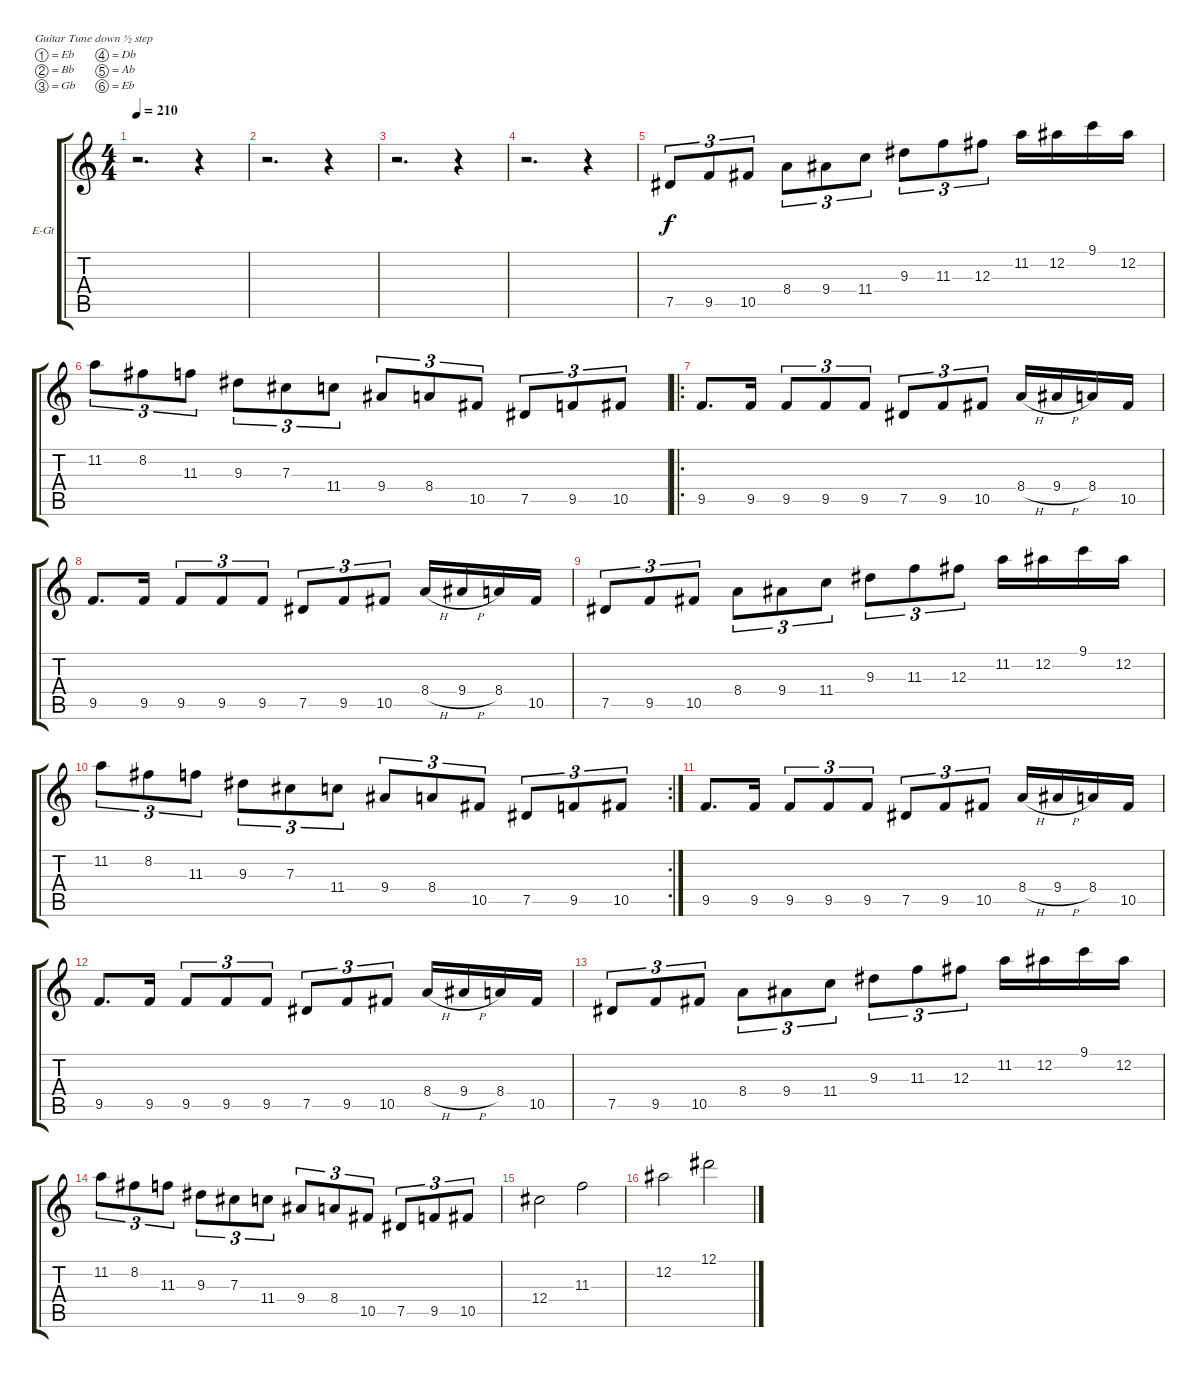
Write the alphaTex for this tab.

\bracketExtendMode groupsimilarinstruments
\firstSystemTrackNameOrientation horizontal
\otherSystemsTrackNameOrientation horizontal
\track ("Malmsteen Líder" "E-Gt") {instrument distortionguitar}
\staff {score tabs}
\tuning (Eb4 Bb3 Gb3 Db3 Ab2 Eb2)
\ts (4 4)
\tempo 210
\clef g2
\ks c
r.2{d dy f} r.4 |
r.2{d} r.4 |
r.2{d} r.4 |
r.2{d} r.4 |
7.5.8{tu (3 2)} 9.5.8{tu (3 2)} 10.5.8{tu (3 2)} 8.4.8{tu (3 2)} 9.4.8{tu (3 2)} 11.4.8{tu (3 2)} 9.3.8{tu (3 2)} 11.3.8{tu (3 2)} 12.3.8{tu (3 2)} 11.2.16 12.2.16 9.1.16 12.2.16 |
11.2.8{tu (3 2)} 8.2.8{tu (3 2)} 11.3.8{tu (3 2)} 9.3.8{tu (3 2)} 7.3.8{tu (3 2)} 11.4.8{tu (3 2)} 9.4.8{tu (3 2)} 8.4.8{tu (3 2)} 10.5.8{tu (3 2)} 7.5.8{tu (3 2)} 9.5.8{tu (3 2)} 10.5.8{tu (3 2)} |
\ro
9.5.8{d} 9.5.16 9.5.8{tu (3 2)} 9.5.8{tu (3 2)} 9.5.8{tu (3 2)} 7.5.8{tu (3 2)} 9.5.8{tu (3 2)} 10.5.8{tu (3 2)} 8.4{h}.16 9.4{h}.16 8.4.16 10.5.16 |
9.5.8{d} 9.5.16 9.5.8{tu (3 2)} 9.5.8{tu (3 2)} 9.5.8{tu (3 2)} 7.5.8{tu (3 2)} 9.5.8{tu (3 2)} 10.5.8{tu (3 2)} 8.4{h}.16 9.4{h}.16 8.4.16 10.5.16 |
7.5.8{tu (3 2)} 9.5.8{tu (3 2)} 10.5.8{tu (3 2)} 8.4.8{tu (3 2)} 9.4.8{tu (3 2)} 11.4.8{tu (3 2)} 9.3.8{tu (3 2)} 11.3.8{tu (3 2)} 12.3.8{tu (3 2)} 11.2.16 12.2.16 9.1.16 12.2.16 |
\rc 2
11.2.8{tu (3 2)} 8.2.8{tu (3 2)} 11.3.8{tu (3 2)} 9.3.8{tu (3 2)} 7.3.8{tu (3 2)} 11.4.8{tu (3 2)} 9.4.8{tu (3 2)} 8.4.8{tu (3 2)} 10.5.8{tu (3 2)} 7.5.8{tu (3 2)} 9.5.8{tu (3 2)} 10.5.8{tu (3 2)} |
9.5.8{d} 9.5.16 9.5.8{tu (3 2)} 9.5.8{tu (3 2)} 9.5.8{tu (3 2)} 7.5.8{tu (3 2)} 9.5.8{tu (3 2)} 10.5.8{tu (3 2)} 8.4{h}.16 9.4{h}.16 8.4.16 10.5.16 |
9.5.8{d} 9.5.16 9.5.8{tu (3 2)} 9.5.8{tu (3 2)} 9.5.8{tu (3 2)} 7.5.8{tu (3 2)} 9.5.8{tu (3 2)} 10.5.8{tu (3 2)} 8.4{h}.16 9.4{h}.16 8.4.16 10.5.16 |
7.5.8{tu (3 2)} 9.5.8{tu (3 2)} 10.5.8{tu (3 2)} 8.4.8{tu (3 2)} 9.4.8{tu (3 2)} 11.4.8{tu (3 2)} 9.3.8{tu (3 2)} 11.3.8{tu (3 2)} 12.3.8{tu (3 2)} 11.2.16 12.2.16 9.1.16 12.2.16 |
11.2.8{tu (3 2)} 8.2.8{tu (3 2)} 11.3.8{tu (3 2)} 9.3.8{tu (3 2)} 7.3.8{tu (3 2)} 11.4.8{tu (3 2)} 9.4.8{tu (3 2)} 8.4.8{tu (3 2)} 10.5.8{tu (3 2)} 7.5.8{tu (3 2)} 9.5.8{tu (3 2)} 10.5.8{tu (3 2)} |
12.4.2 11.3.2 |
12.2.2 12.1.2
